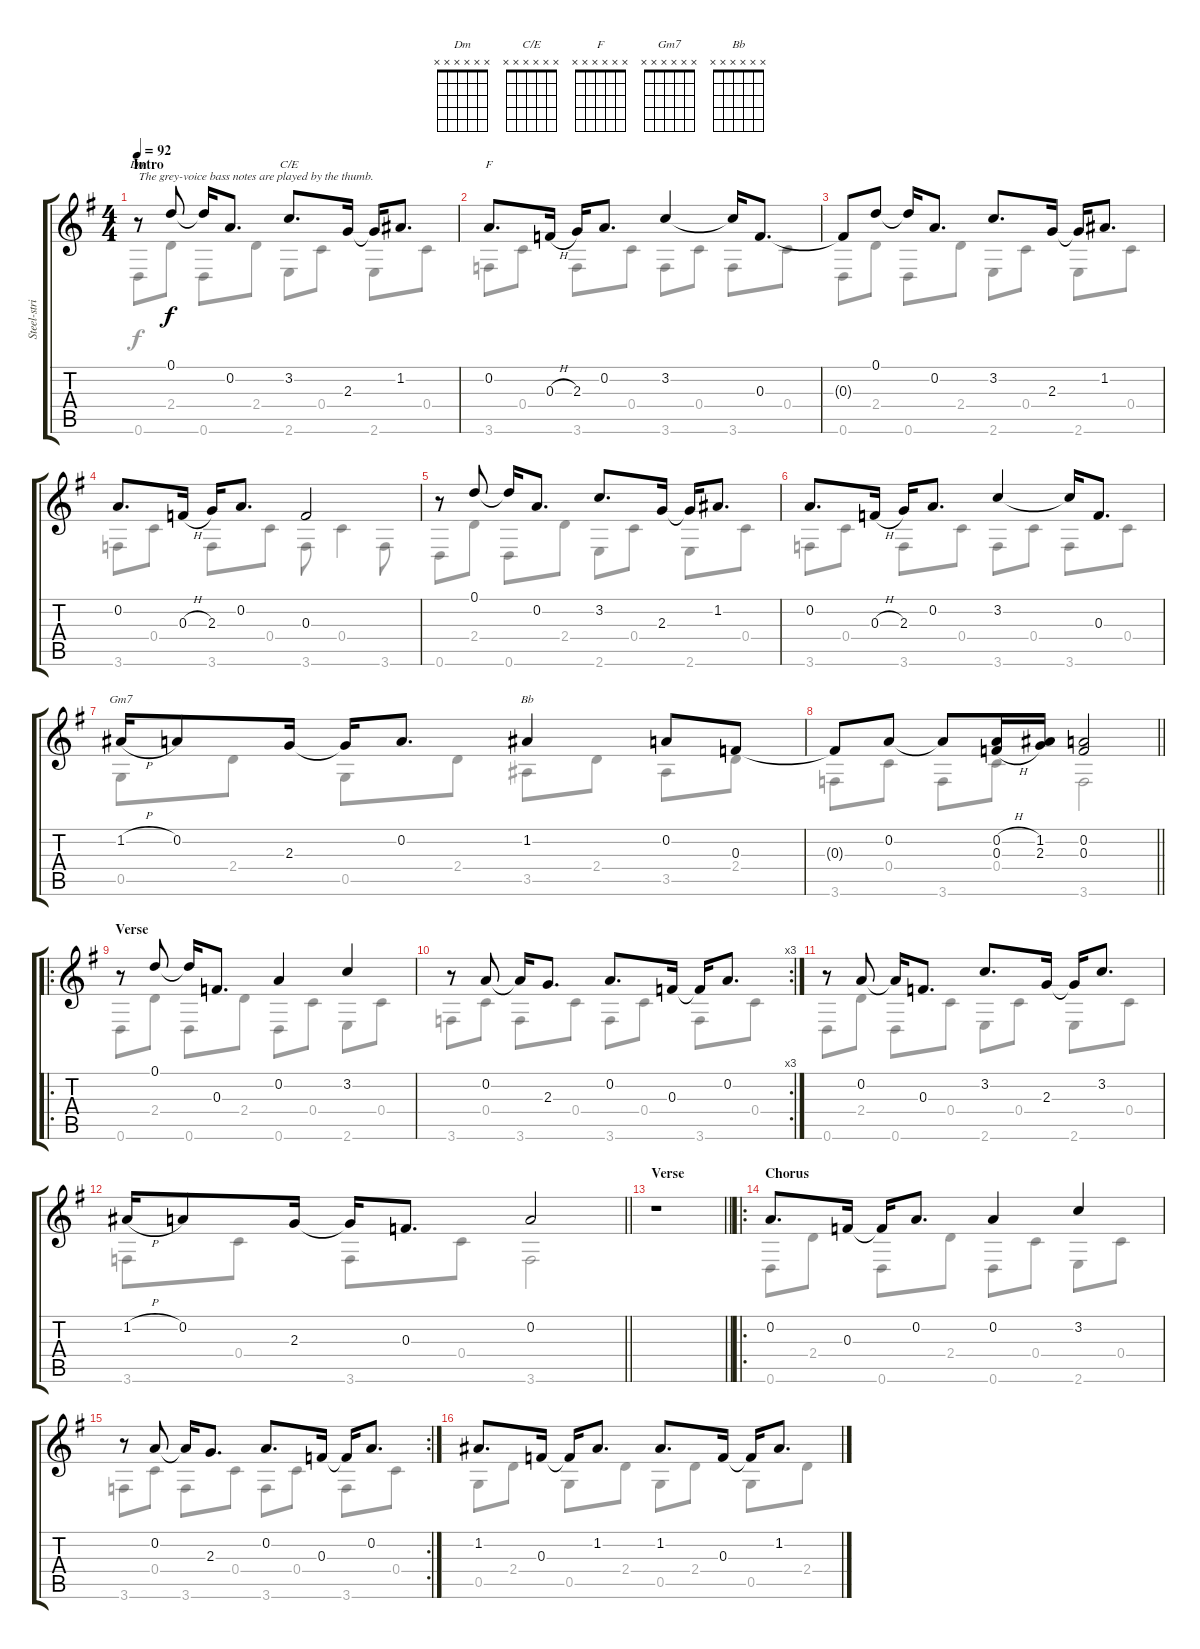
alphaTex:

\track ("Steel-stringed acoustic" "Steel-stri") {instrument acousticguitarsteel}
\staff {score tabs}
\tuning (D4 A3 F3 C3 G2 D2) {hide}
\chord ("Dm" x x x x x x)
\chord ("C/E" x x x x x x)
\chord ("F" x x x x x x)
\chord ("Gm7" x x x x x x)
\chord ("Bb" x x x x x x)
\voice
\ts (4 4)
\section ("" "Intro")
\tempo 92
\clef g2
\ks g
r.8{ch "Dm" txt "The grey-voice bass notes are played by the thumb." dy f instrument acousticguitarsteel} 0.1.8 0.1{t}.16 0.2.8{d} 3.2.8{d ch "C/E"} 2.3.16 2.3{t}.16 1.2.8{d} |
0.2.8{d ch "F"} 0.3{h}.16 2.3.16 0.2.8{d} 3.2.4 3.2{t}.16 0.3.8{d} |
0.3{t}.8 0.1.8 0.1{t}.16 0.2.8{d} 3.2.8{d} 2.3.16 2.3{t}.16 1.2.8{d} |
0.2.8{d} 0.3{h}.16 2.3.16 0.2.8{d} 0.3.2 |
r.8 0.1.8 0.1{t}.16 0.2.8{d} 3.2.8{d} 2.3.16 2.3{t}.16 1.2.8{d} |
0.2.8{d} 0.3{h}.16 2.3.16 0.2.8{d} 3.2.4 3.2{t}.16 0.3.8{d} |
1.2{h}.16{ch "Gm7"} 0.2.8 2.3.16 2.3{t}.16 0.2.8{d} 1.2.4{ch "Bb"} 0.2.8 0.3.8 |
\barLineRight lightlight
0.3{t}.8 0.2.8 0.2{t}.8 (0.2{h} 0.3{h}).16 (1.2 2.3).16 (0.2 0.3).2 |
\ro
\section ("" "Verse")
r.8 0.1.8 0.1{t}.16 0.3.8{d} 0.2.4 3.2.4 |
\rc 3
r.8 0.2.8 0.2{t}.16 2.3.8{d} 0.2.8{d} 0.3.16 0.3{t}.16 0.2.8{d} |
r.8 0.2.8 0.2{t}.16 0.3.8{d} 3.2.8{d} 2.3.16 2.3{t}.16 3.2.8{d} |
\barLineRight lightlight
1.2{h}.16 0.2.8 2.3.16 2.3{t}.16 0.3.8{d} 0.2.2 |
\section ("" "Verse")
\barLineRight lightlight
r.1 |
\ro
\section ("" "Chorus")
0.2.8{d} 0.3.16 0.3{t}.16 0.2.8{d} 0.2.4 3.2.4 |
\rc 2
r.8 0.2.8 0.2{t}.16 2.3.8{d} 0.2.8{d} 0.3.16 0.3{t}.16 0.2.8{d} |
1.2.8{d} 0.3.16 0.3{t}.16 1.2.8{d} 1.2.8{d} 0.3.16 0.3{t}.16 1.2.8{d}
\voice
\clef g2
\ottava regular
\simile none
\ks g
0.6.8{dy f} 2.4.8 0.6.8 2.4.8 2.6.8 0.4.8 2.6.8 0.4.8 |
3.6.8 0.4.8 3.6.8 0.4.8 3.6.8 0.4.8 3.6.8 0.4.8 |
0.6.8 2.4.8 0.6.8 2.4.8 2.6.8 0.4.8 2.6.8 0.4.8 |
3.6.8 0.4.8 3.6.8 0.4.8 3.6.8 0.4.4 3.6.8 |
0.6.8 2.4.8 0.6.8 2.4.8 2.6.8 0.4.8 2.6.8 0.4.8 |
3.6.8 0.4.8 3.6.8 0.4.8 3.6.8 0.4.8 3.6.8 0.4.8 |
0.5.8 2.4.8 0.5.8 2.4.8 3.5.8 2.4.8 3.5.8 2.4.8 |
\barLineRight lightlight
3.6.8 0.4.8 3.6.8 0.4.8 3.6.2 |
0.6.8 2.4.8 0.6.8 2.4.8 0.6.8 0.4.8 2.6.8 0.4.8 |
3.6.8 0.4.8 3.6.8 0.4.8 3.6.8 0.4.8 3.6.8 0.4.8 |
0.6.8 2.4.8 0.6.8 0.4.8 2.6.8 0.4.8 2.6.8 0.4.8 |
\barLineRight lightlight
3.6.8 0.4.8 3.6.8 0.4.8 3.6.2 |
\barLineRight lightlight
|
0.6.8 2.4.8 0.6.8 2.4.8 0.6.8 0.4.8 2.6.8 0.4.8 |
3.6.8 0.4.8 3.6.8 0.4.8 3.6.8 0.4.8 3.6.8 0.4.8 |
0.5.8 2.4.8 0.5.8 2.4.8 0.5.8 2.4.8 0.5.8 2.4.8
